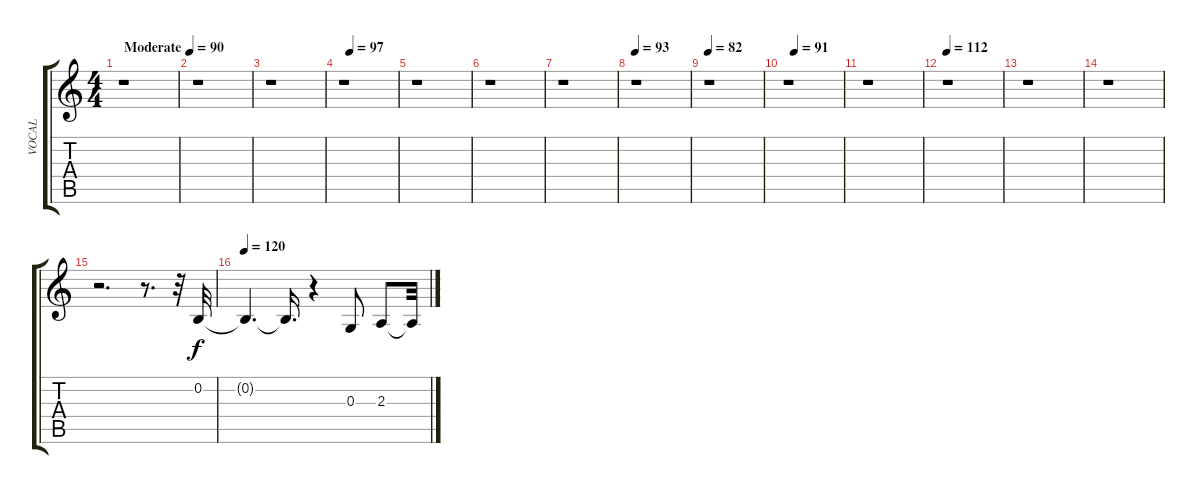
\track ("VOCAL" "VOCAL") {instrument sopranosax}
\staff {score tabs}
\tuning (E4 B3 G3 D3 A2 E2) {hide}
\ts (4 4)
\tempo (90 "Moderate")
\clef g2
\ks c
r.1{dy f instrument sopranosax} |
r.1 |
r.1 |
\tempo (97 0.125)
r.1 |
r.1 |
r.1 |
r.1 |
\tempo 93
r.1 |
\tempo 82
r.1 |
\tempo (91 0.125)
r.1 |
r.1 |
\tempo 112
r.1 |
r.1 |
r.1 |
r.2{d} r.8{d} r.32 0.2.32 |
\tempo 120
0.2{t}.4{d} 0.2{t}.16{d} r.4 0.3.8 2.3.8 2.3{t}.32
